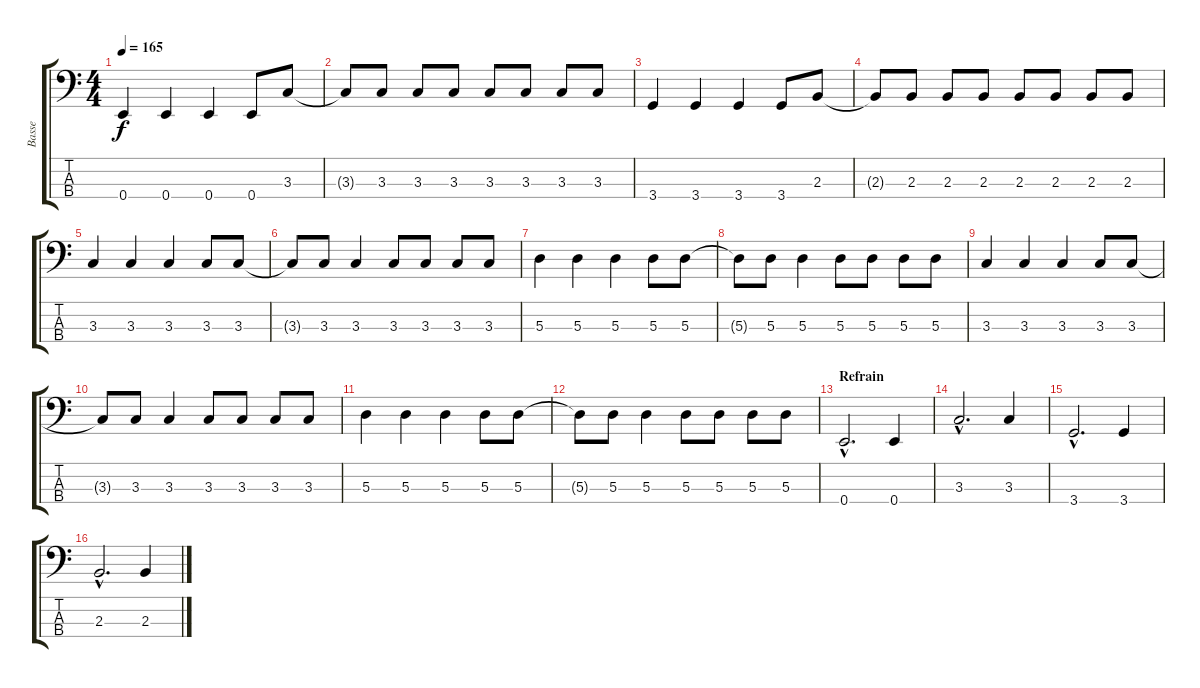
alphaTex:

\track ("Basse" "Basse") {instrument electricbassfinger}
\staff {score tabs}
\tuning (G2 D2 A1 E1) {hide}
\ts (4 4)
\tempo 165
\clef f4
\ks c
0.4.4{dy f volume 10 instrument electricbassfinger} 0.4.4 0.4.4 0.4.8 3.3.8 |
3.3{t}.8 3.3.8 3.3.8 3.3.8 3.3.8 3.3.8 3.3.8 3.3.8 |
3.4.4 3.4.4 3.4.4 3.4.8 2.3.8 |
2.3{t}.8 2.3.8 2.3.8 2.3.8 2.3.8 2.3.8 2.3.8 2.3.8 |
3.3.4 3.3.4 3.3.4 3.3.8 3.3.8 |
3.3{t}.8 3.3.8 3.3.4 3.3.8 3.3.8 3.3.8 3.3.8 |
5.3.4 5.3.4 5.3.4 5.3.8 5.3.8 |
5.3{t}.8 5.3.8 5.3.4 5.3.8 5.3.8 5.3.8 5.3.8 |
3.3.4 3.3.4 3.3.4 3.3.8 3.3.8 |
3.3{t}.8 3.3.8 3.3.4 3.3.8 3.3.8 3.3.8 3.3.8 |
5.3.4 5.3.4 5.3.4 5.3.8 5.3.8 |
5.3{t}.8 5.3.8 5.3.4 5.3.8 5.3.8 5.3.8 5.3.8 |
\section ("" "Refrain")
0.4{hac}.2{d volume 13} 0.4.4 |
3.3{hac}.2{d} 3.3.4 |
3.4{hac}.2{d} 3.4.4 |
2.3{hac}.2{d} 2.3.4
